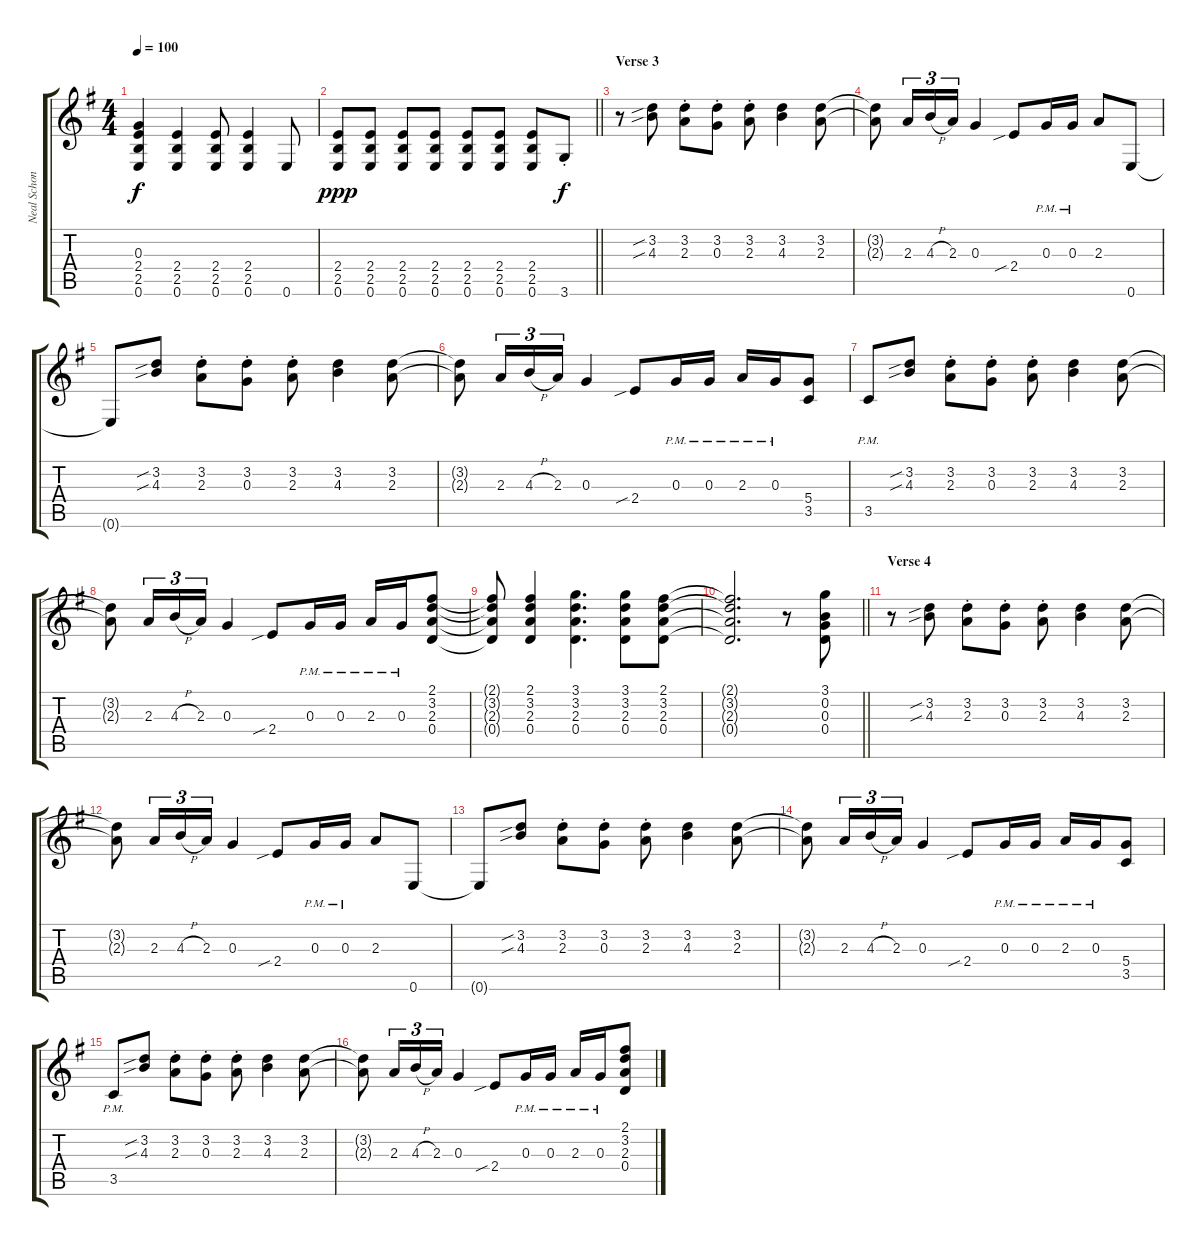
\track ("Neal Schon" "Neal Schon") {instrument distortionguitar}
\staff {score tabs}
\tuning (E4 B3 G3 D3 A2 E2) {hide}
\ts (4 4)
\tempo 100
\clef g2
\ks g
(0.3{t} 2.4{t} 2.5{t} 0.6{t}).4{dy f} (2.4 2.5 0.6).4 (2.4 2.5 0.6).8 (2.4 2.5 0.6).4 0.6.8 |
\barLineRight lightlight
(2.4 2.5 0.6).8{dy ppp} (2.4 2.5 0.6).8 (2.4 2.5 0.6).8 (2.4 2.5 0.6).8 (2.4 2.5 0.6).8 (2.4 2.5 0.6).8 (2.4 2.5 0.6).8 3.6{st}.8{dy f} |
\section ("" "Verse 3")
r.8 (3.2{sib} 4.3{sib}).8 (3.2 2.3{st}).8 (3.2 0.3{st}).8 (3.2 2.3{st}).8 (3.2 4.3).4 (3.2 2.3).8 |
(3.2{t} 2.3{t}).8 2.3.16{tu (3 2)} 4.3{h}.16{tu (3 2)} 2.3.16{tu (3 2)} 0.3.4 2.4{sib}.8 0.3{pm}.16 0.3{pm}.16 2.3.8 0.6.8 |
0.6{t}.8 (3.2{sib} 4.3{sib}).8 (3.2 2.3{st}).8 (3.2 0.3{st}).8 (3.2 2.3{st}).8 (3.2 4.3).4 (3.2 2.3).8 |
(3.2{t} 2.3{t}).8 2.3.16{tu (3 2)} 4.3{h}.16{tu (3 2)} 2.3.16{tu (3 2)} 0.3.4 2.4{sib}.8 0.3{pm}.16 0.3{pm}.16 2.3{pm}.16 0.3{pm}.16 (5.4 3.5).8 |
3.5{pm}.8 (3.2{sib} 4.3{sib}).8 (3.2 2.3{st}).8 (3.2 0.3{st}).8 (3.2 2.3{st}).8 (3.2 4.3).4 (3.2 2.3).8 |
(3.2{t} 2.3{t}).8 2.3.16{tu (3 2)} 4.3{h}.16{tu (3 2)} 2.3.16{tu (3 2)} 0.3.4 2.4{sib}.8 0.3{pm}.16 0.3{pm}.16 2.3{pm}.16 0.3{pm}.16 (2.1 3.2 2.3 0.4).8 |
(2.1{t} 3.2{t} 2.3{t} 0.4{t}).8 (2.1 3.2 2.3 0.4).4 (3.1 3.2 2.3 0.4).4{d} (3.1 3.2 2.3 0.4).8 (2.1 3.2 2.3 0.4).8 |
\barLineRight lightlight
(2.1{t} 3.2{t} 2.3{t} 0.4{t}).2{d} r.8 (3.1 0.2 0.3 0.4).8 |
\section ("" "Verse 4")
r.8 (3.2{sib} 4.3{sib}).8 (3.2 2.3{st}).8 (3.2 0.3{st}).8 (3.2 2.3{st}).8 (3.2 4.3).4 (3.2 2.3).8 |
(3.2{t} 2.3{t}).8 2.3.16{tu (3 2)} 4.3{h}.16{tu (3 2)} 2.3.16{tu (3 2)} 0.3.4 2.4{sib}.8 0.3{pm}.16 0.3{pm}.16 2.3.8 0.6.8 |
0.6{t}.8 (3.2{sib} 4.3{sib}).8 (3.2 2.3{st}).8 (3.2 0.3{st}).8 (3.2 2.3{st}).8 (3.2 4.3).4 (3.2 2.3).8 |
(3.2{t} 2.3{t}).8 2.3.16{tu (3 2)} 4.3{h}.16{tu (3 2)} 2.3.16{tu (3 2)} 0.3.4 2.4{sib}.8 0.3{pm}.16 0.3{pm}.16 2.3{pm}.16 0.3{pm}.16 (5.4 3.5).8 |
3.5{pm}.8 (3.2{sib} 4.3{sib}).8 (3.2 2.3{st}).8 (3.2 0.3{st}).8 (3.2 2.3{st}).8 (3.2 4.3).4 (3.2 2.3).8 |
(3.2{t} 2.3{t}).8 2.3.16{tu (3 2)} 4.3{h}.16{tu (3 2)} 2.3.16{tu (3 2)} 0.3.4 2.4{sib}.8 0.3{pm}.16 0.3{pm}.16 2.3{pm}.16 0.3{pm}.16 (2.1 3.2 2.3 0.4).8
